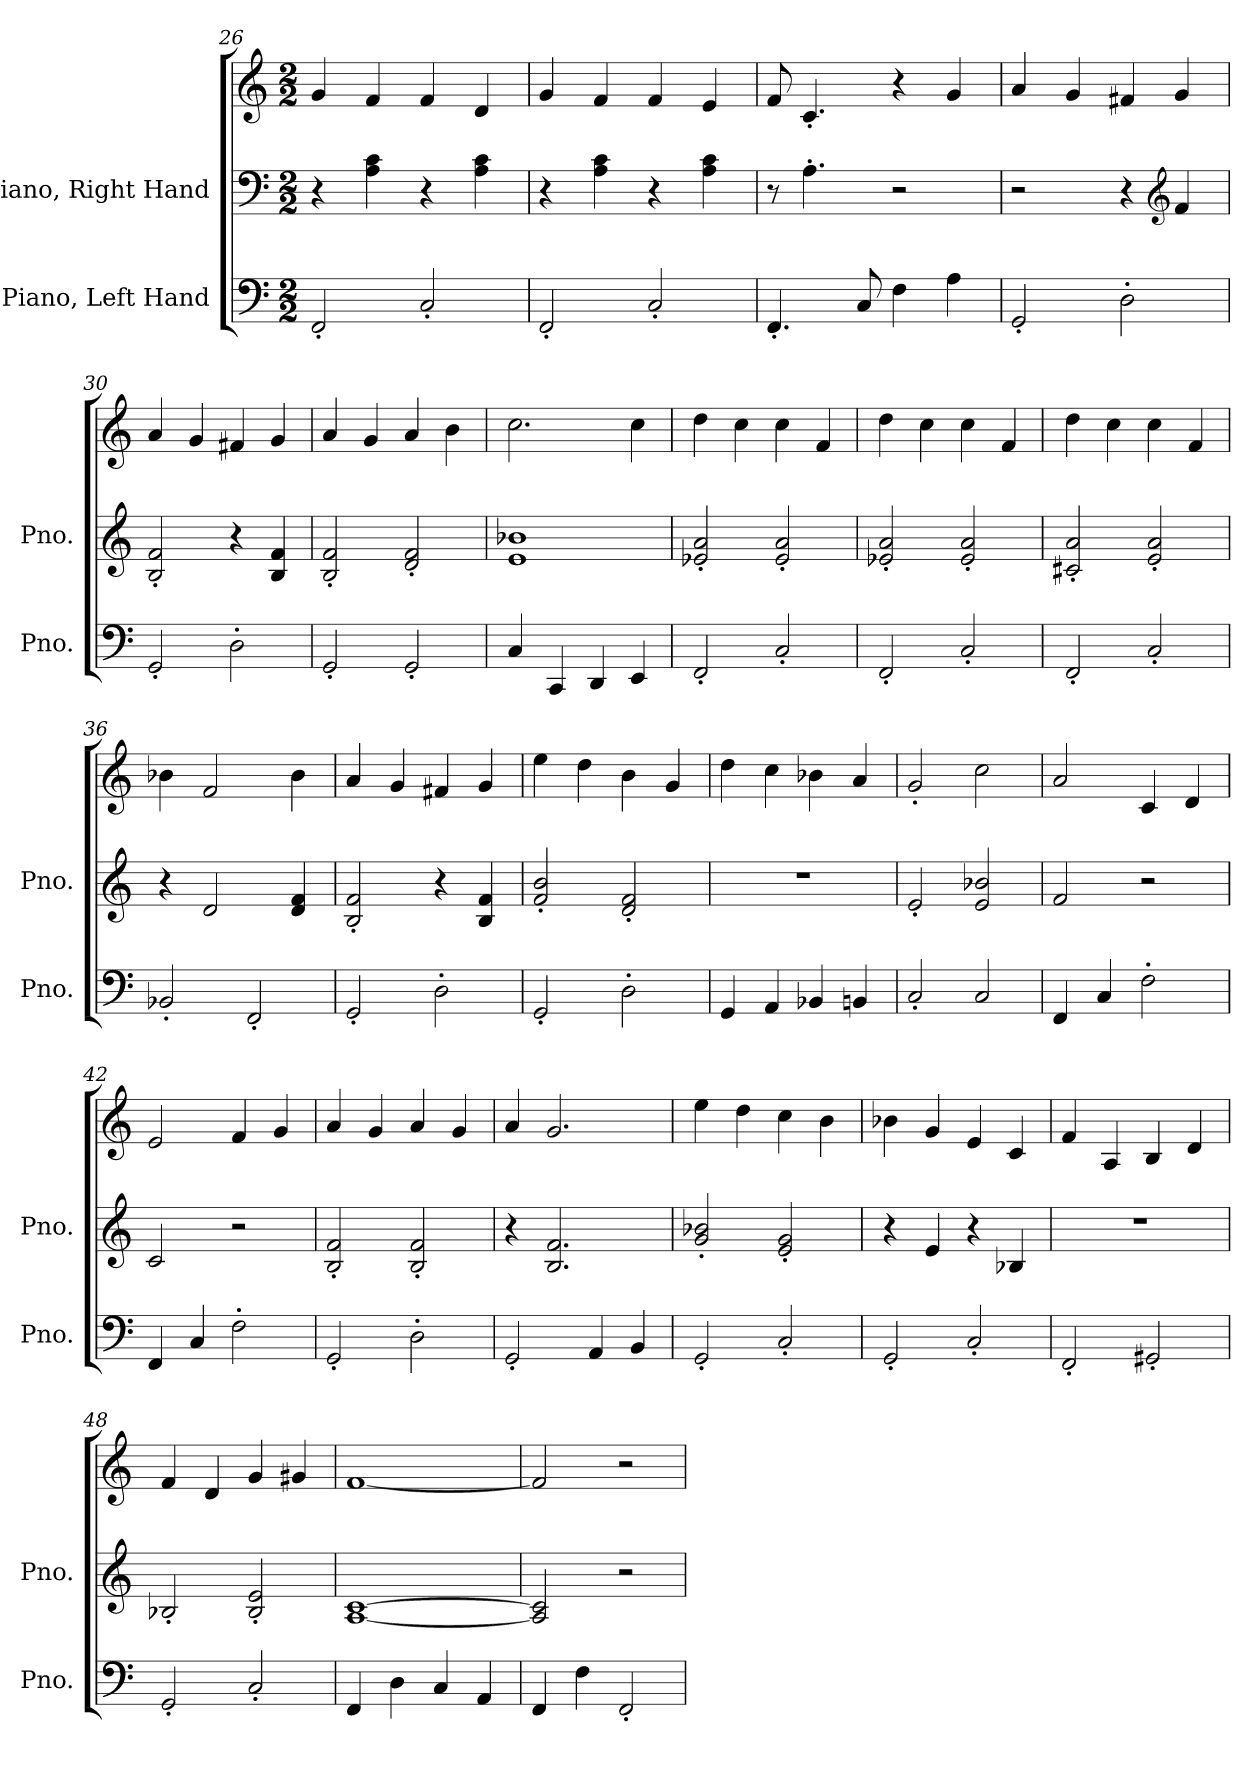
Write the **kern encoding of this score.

**kern	**kern	**kern
*part2	*part1	*part1
*staff3	*staff2	*staff1
*I"Piano, Left Hand	*I"Piano, Right Hand	*
*I'Pno.	*I'Pno.	*
*clefF4	*clefF4	*clefG2
*k[]	*k[]	*k[]
*M2/2	*M2/2	*M2/2
=26	=26	=26
2FF'/	4r	4g/
.	4A\ 4c\	4f/
2C'/	4r	4f/
.	4A\ 4c\	4d/
=27	=27	=27
2FF'/	4r	4g/
.	4A\ 4c\	4f/
2C'/	4r	4f/
.	4A\ 4c\	4e/
!!LO:PB:g=z
=28	=28	=28
4.FF'/	8r	8f/
.	4.A'\	4.c'/
8C/	.	.
4F\	2r	4r
4A\	.	4g/
=29	=29	=29
2GG'/	2r	4a/
.	.	4g/
2D'\	4r	4f#X/
*	*clefG2	*
.	4f/	4g/
=30	=30	=30
2GG'/	2B/' 2f/'	4a/
.	.	4g/
2D'\	4r	4f#X/
.	4B/ 4f/	4g/
=31	=31	=31
2GG'/	2B/' 2f/'	4a/
.	.	4g/
2GG'/	2d/' 2f/'	4a/
.	.	4b\
=32	=32	=32
4C/	1e 1b-X	2.cc\
4CC/	.	.
4DD/	.	.
4EE/	.	4cc\
=33	=33	=33
2FF'/	2e-X/' 2a/'	4dd\
.	.	4cc\
2C'/	2e-/' 2a/'	4cc\
.	.	4f/
=34	=34	=34
2FF'/	2e-X/' 2a/'	4dd\
.	.	4cc\
2C'/	2e-/' 2a/'	4cc\
.	.	4f/
!!LO:LB:g=z
=35	=35	=35
2FF'/	2c#X/' 2a/'	4dd\
.	.	4cc\
2C'/	2e/' 2a/'	4cc\
.	.	4f/
=36	=36	=36
2BB-X'/	4r	4b-X\
.	2d/	2f/
2FF'/	.	.
.	4d/ 4f/	4b-\
=37	=37	=37
2GG'/	2B/' 2f/'	4a/
.	.	4g/
2D'\	4r	4f#X/
.	4B/ 4f/	4g/
=38	=38	=38
2GG'/	2f/' 2b/'	4ee\
.	.	4dd\
2D'\	2d/' 2f/'	4b\
.	.	4g/
=39	=39	=39
4GG/	1r	4dd\
4AA/	.	4cc\
4BB-X/	.	4b-X\
4BBn/	.	4a/
=40	=40	=40
2C'/	2e'/	2g'/
2C/	2e/ 2b-X/	2cc\
=41	=41	=41
4FF/	2f/	2a/
4C/	.	.
2F'\	2r	4c/
.	.	4d/
=42	=42	=42
4FF/	2c/	2e/
4C/	.	.
2F'\	2r	4f/
.	.	4g/
!!LO:LB:g=z
=43	=43	=43
2GG'/	2B/' 2f/'	4a/
.	.	4g/
2D'\	2B/' 2f/'	4a/
.	.	4g/
=44	=44	=44
2GG'/	4r	4a/
.	2.B/ 2.f/	2.g/
4AA/	.	.
4BB/	.	.
=45	=45	=45
2GG'/	2g/' 2b-X/'	4ee\
.	.	4dd\
2C'/	2e/' 2g/'	4cc\
.	.	4b\
=46	=46	=46
2GG'/	4r	4b-X\
.	4e/	4g/
2C'/	4r	4e/
.	4B-X/	4c/
=47	=47	=47
2FF'/	1r	4f/
.	.	4A/
2GG#X'/	.	4B/
.	.	4d/
=48	=48	=48
2GG'/	2B-X'/	4f/
.	.	4d/
2C'/	2B-/' 2e/'	4g/
.	.	4g#X/
=49	=49	=49
4FF/	[1A [1c	[1f
4D\	.	.
4C/	.	.
4AA/	.	.
=50	=50	=50
4FF/	2A/] 2c/]	2f/]
4F\	.	.
2FF'/	2r	2r
=	=	=
*-	*-	*-
